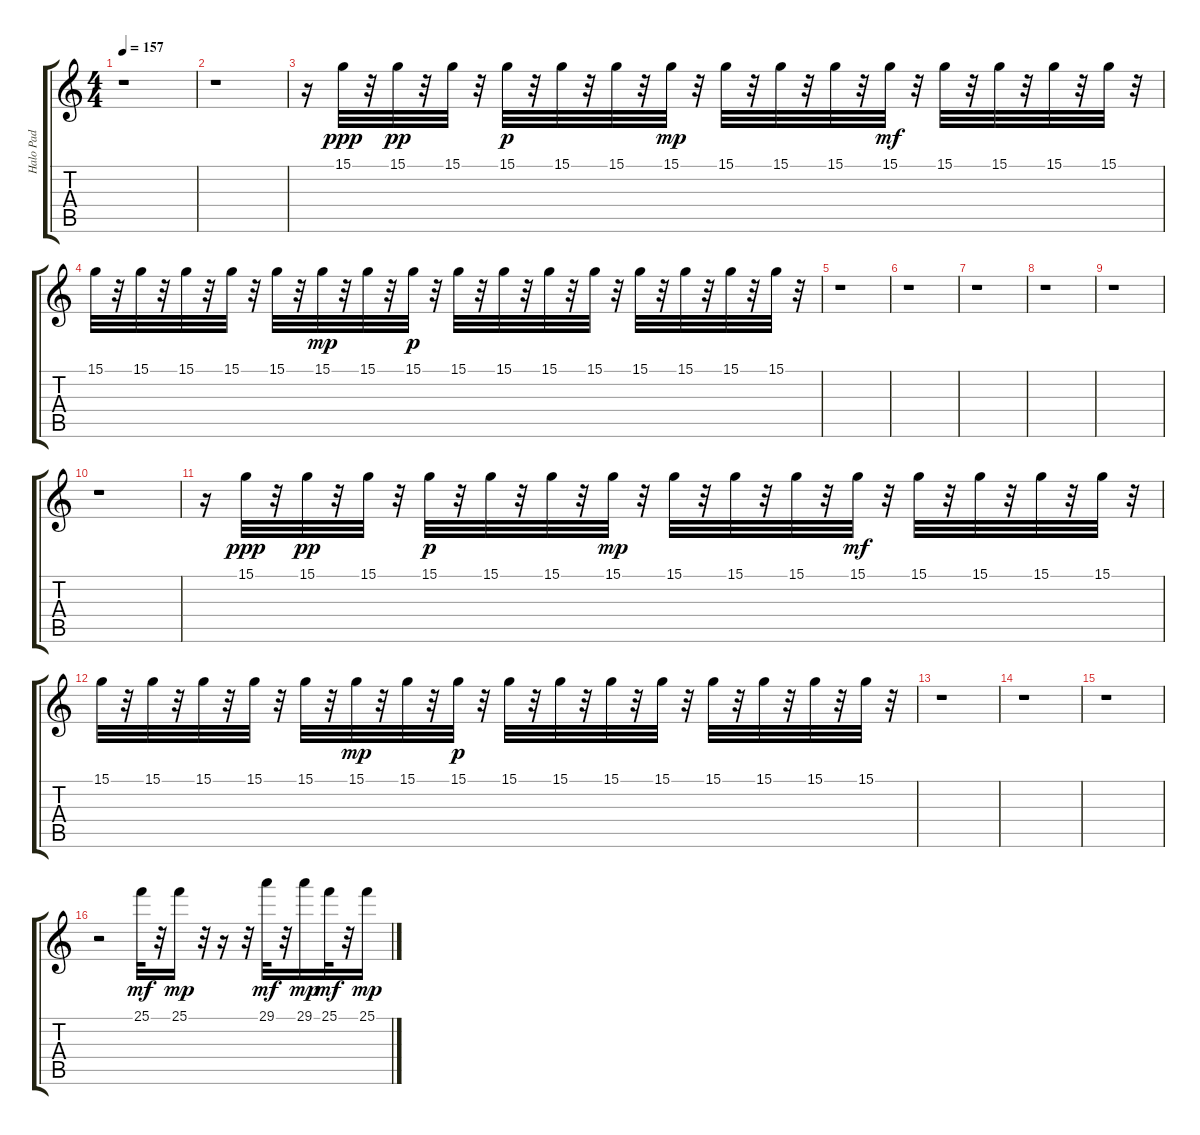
\track ("Halo Pad            " "Halo Pad  ") {instrument pad7halo}
\staff {score tabs}
\tuning (E4 B3 G3 D3 A2 E2) {hide}
\ts (4 4)
\tempo 157
\clef g2
\ks c
r.1{dy p} |
r.1 |
r.16 15.1.32{dy ppp balance 16} r.32 15.1.32{dy pp balance 15} r.32 15.1.32{balance 15} r.32 15.1.32{dy p balance 14} r.32 15.1.32{balance 14} r.32 15.1.32{balance 13} r.32 15.1.32{dy mp balance 13} r.32 15.1.32{balance 12} r.32 15.1.32{balance 12} r.32 15.1.32{balance 11} r.32 15.1.32{dy mf balance 11} r.32 15.1.32{balance 10} r.32 15.1.32{balance 10} r.32 15.1.32{balance 9} r.32 15.1.32{balance 9} r.32 |
15.1.32{balance 8} r.32 15.1.32{balance 7} r.32 15.1.32{balance 7} r.32 15.1.32{balance 6} r.32 15.1.32{balance 6} r.32 15.1.32{dy mp balance 5} r.32 15.1.32{balance 5} r.32 15.1.32{dy p balance 4} r.32 15.1.32{balance 4} r.32 15.1.32{balance 3} r.32 15.1.32{balance 3} r.32 15.1.32{balance 2} r.32 15.1.32{balance 2} r.32 15.1.32{balance 1} r.32 15.1.32{balance 1} r.32 15.1.32{balance 0} r.32 |
r.1 |
r.1 |
r.1 |
r.1 |
r.1 |
r.1 |
r.16 15.1.32{dy ppp balance 0} r.32 15.1.32{dy pp balance 1} r.32 15.1.32{balance 1} r.32 15.1.32{dy p balance 2} r.32 15.1.32{balance 2} r.32 15.1.32{balance 3} r.32 15.1.32{dy mp balance 3} r.32 15.1.32{balance 4} r.32 15.1.32{balance 4} r.32 15.1.32{balance 5} r.32 15.1.32{dy mf balance 5} r.32 15.1.32{balance 6} r.32 15.1.32{balance 6} r.32 15.1.32{balance 7} r.32 15.1.32{balance 7} r.32 |
15.1.32{balance 8} r.32 15.1.32{balance 8} r.32 15.1.32{balance 9} r.32 15.1.32{balance 9} r.32 15.1.32{balance 10} r.32 15.1.32{dy mp balance 10} r.32 15.1.32{balance 11} r.32 15.1.32{dy p balance 11} r.32 15.1.32{balance 12} r.32 15.1.32{balance 12} r.32 15.1.32{balance 13} r.32 15.1.32{balance 13} r.32 15.1.32{balance 14} r.32 15.1.32{balance 14} r.32 15.1.32{balance 15} r.32 15.1.32{balance 15} r.32 |
r.1 |
r.1 |
r.1 |
r.2 25.1.32{dy mf balance 8} r.32 25.1.16{dy mp} r.32 r.16 r.32 29.1.32{dy mf} r.32 29.1.16{dy mp} 25.1.32{dy mf} r.32 25.1.16{dy mp}
